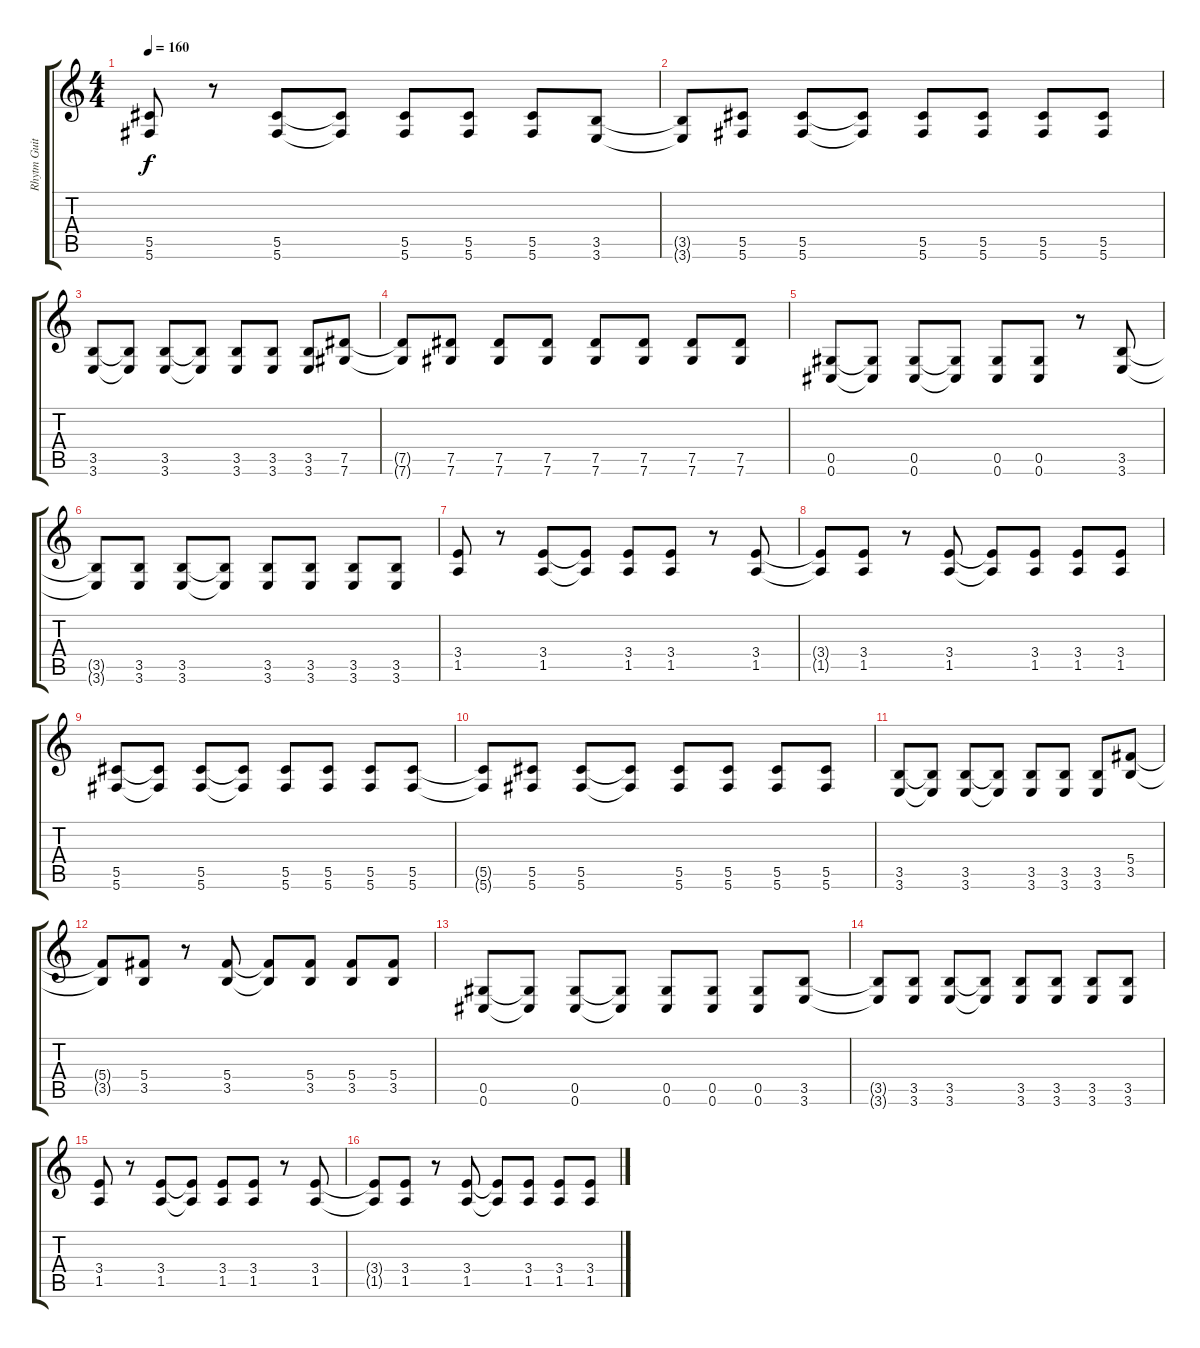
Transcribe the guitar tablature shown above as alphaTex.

\track ("Rhytm Guitar [L]" "Rhytm Guit") {instrument distortionguitar}
\staff {score tabs}
\tuning (Eb4 Bb3 Gb3 Db3 Ab2 Db2) {hide}
\ts (4 4)
\tempo 160
\clef g2
\ks c
(5.5 5.6).8{dy f} r.8 (5.5 5.6).8 (5.5{t} 5.6{t}).8 (5.5 5.6).8 (5.5 5.6).8 (5.5 5.6).8 (3.5 3.6).8 |
(3.5{t} 3.6{t}).8 (5.5 5.6).8 (5.5 5.6).8 (5.5{t} 5.6{t}).8 (5.5 5.6).8 (5.5 5.6).8 (5.5 5.6).8 (5.5 5.6).8 |
(3.5 3.6).8 (3.5{t} 3.6{t}).8 (3.5 3.6).8 (3.5{t} 3.6{t}).8 (3.5 3.6).8 (3.5 3.6).8 (3.5 3.6).8 (7.5 7.6).8 |
(7.5{t} 7.6{t}).8 (7.5 7.6).8 (7.5 7.6).8 (7.5 7.6).8 (7.5 7.6).8 (7.5 7.6).8 (7.5 7.6).8 (7.5 7.6).8 |
(0.5 0.6).8 (0.5{t} 0.6{t}).8 (0.5 0.6).8 (0.5{t} 0.6{t}).8 (0.5 0.6).8 (0.5 0.6).8 r.8 (3.5 3.6).8 |
(3.5{t} 3.6{t}).8 (3.5 3.6).8 (3.5 3.6).8 (3.5{t} 3.6{t}).8 (3.5 3.6).8 (3.5 3.6).8 (3.5 3.6).8 (3.5 3.6).8 |
(3.4 1.5).8 r.8 (3.4 1.5).8 (3.4{t} 1.5{t}).8 (3.4 1.5).8 (3.4 1.5).8 r.8 (3.4 1.5).8 |
(3.4{t} 1.5{t}).8 (3.4 1.5).8 r.8 (3.4 1.5).8 (3.4{t} 1.5{t}).8 (3.4 1.5).8 (3.4 1.5).8 (3.4 1.5).8 |
(5.5 5.6).8 (5.5{t} 5.6{t}).8 (5.5 5.6).8 (5.5{t} 5.6{t}).8 (5.5 5.6).8 (5.5 5.6).8 (5.5 5.6).8 (5.5 5.6).8 |
(5.5{t} 5.6{t}).8 (5.5 5.6).8 (5.5 5.6).8 (5.5{t} 5.6{t}).8 (5.5 5.6).8 (5.5 5.6).8 (5.5 5.6).8 (5.5 5.6).8 |
(3.5 3.6).8 (3.5{t} 3.6{t}).8 (3.5 3.6).8 (3.5{t} 3.6{t}).8 (3.5 3.6).8 (3.5 3.6).8 (3.5 3.6).8 (5.4 3.5).8 |
(5.4{t} 3.5{t}).8 (5.4 3.5).8 r.8 (5.4 3.5).8 (5.4{t} 3.5{t}).8 (5.4 3.5).8 (5.4 3.5).8 (5.4 3.5).8 |
(0.5 0.6).8 (0.5{t} 0.6{t}).8 (0.5 0.6).8 (0.5{t} 0.6{t}).8 (0.5 0.6).8 (0.5 0.6).8 (0.5 0.6).8 (3.5 3.6).8 |
(3.5{t} 3.6{t}).8 (3.5 3.6).8 (3.5 3.6).8 (3.5{t} 3.6{t}).8 (3.5 3.6).8 (3.5 3.6).8 (3.5 3.6).8 (3.5 3.6).8 |
(3.4 1.5).8 r.8 (3.4 1.5).8 (3.4{t} 1.5{t}).8 (3.4 1.5).8 (3.4 1.5).8 r.8 (3.4 1.5).8 |
(3.4{t} 1.5{t}).8 (3.4 1.5).8 r.8 (3.4 1.5).8 (3.4{t} 1.5{t}).8 (3.4 1.5).8 (3.4 1.5).8 (3.4 1.5).8
